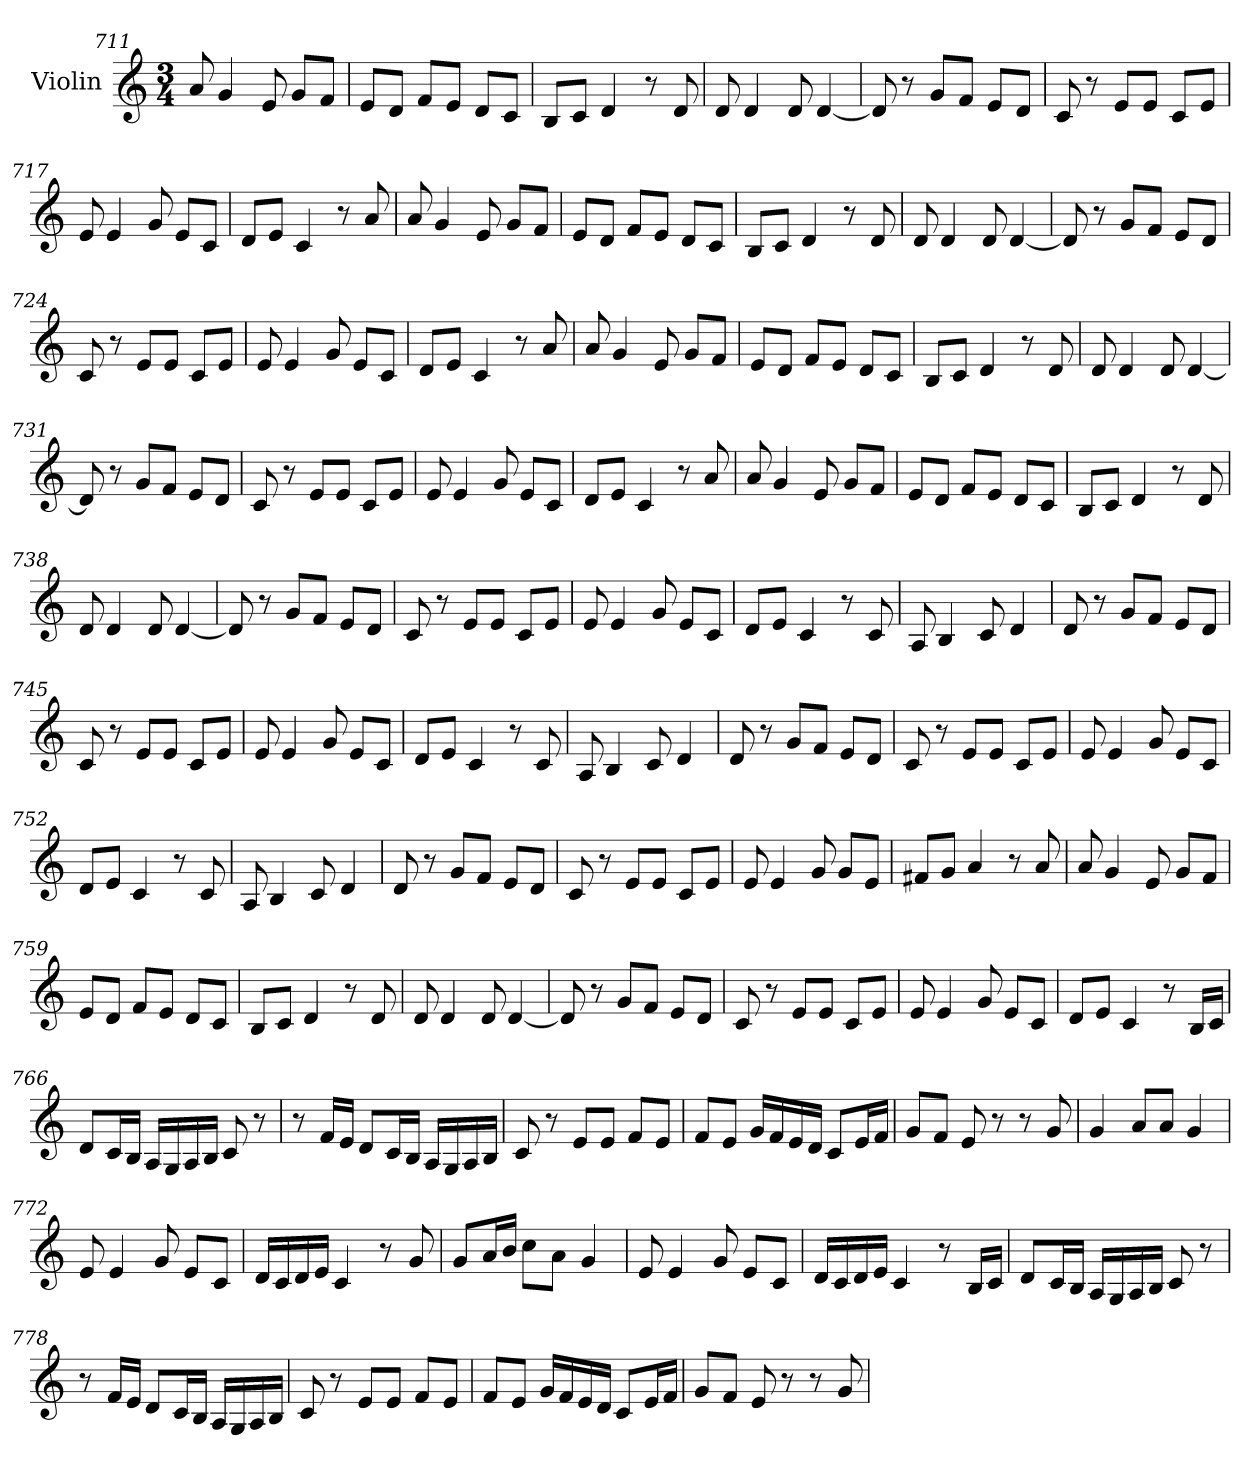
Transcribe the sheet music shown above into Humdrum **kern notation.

**kern
*part1
*staff1
*I"Violin
*clefG2
*k[]
*M3/4
=711
8a/
4g/
8e/
8g/L
8f/J
=712
8e/L
8d/J
8f/L
8e/J
8d/L
8c/J
=713
8B/L
8c/J
4d/
8r
8d/
=714
8d/
4d/
8d/
[4d/
=715
8d/]
8r
8g/L
8f/J
8e/L
8d/J
!!LO:LB:g=z
=716
8c/
8r
8e/L
8e/J
8c/L
8e/J
=717
8e/
4e/
8g/
8e/L
8c/J
=718
8d/L
8e/J
4c/
8r
8a/
=719
8a/
4g/
8e/
8g/L
8f/J
=720
8e/L
8d/J
8f/L
8e/J
8d/L
8c/J
=721
8B/L
8c/J
4d/
8r
8d/
!!LO:PB:g=z
=722
8d/
4d/
8d/
[4d/
=723
8d/]
8r
8g/L
8f/J
8e/L
8d/J
=724
8c/
8r
8e/L
8e/J
8c/L
8e/J
=725
8e/
4e/
8g/
8e/L
8c/J
=726
8d/L
8e/J
4c/
8r
8a/
=727
8a/
4g/
8e/
8g/L
8f/J
!!LO:LB:g=z
=728
8e/L
8d/J
8f/L
8e/J
8d/L
8c/J
=729
8B/L
8c/J
4d/
8r
8d/
=730
8d/
4d/
8d/
[4d/
=731
8d/]
8r
8g/L
8f/J
8e/L
8d/J
=732
8c/
8r
8e/L
8e/J
8c/L
8e/J
=733
8e/
4e/
8g/
8e/L
8c/J
!!LO:LB:g=z
=734
8d/L
8e/J
4c/
8r
8a/
=735
8a/
4g/
8e/
8g/L
8f/J
=736
8e/L
8d/J
8f/L
8e/J
8d/L
8c/J
=737
8B/L
8c/J
4d/
8r
8d/
=738
8d/
4d/
8d/
[4d/
=739
8d/]
8r
8g/L
8f/J
8e/L
8d/J
!!LO:LB:g=z
=740
8c/
8r
8e/L
8e/J
8c/L
8e/J
=741
8e/
4e/
8g/
8e/L
8c/J
=742
8d/L
8e/J
4c/
8r
8c/
=743
8A/
4B/
8c/
4d/
=744
8d/
8r
8g/L
8f/J
8e/L
8d/J
=745
8c/
8r
8e/L
8e/J
8c/L
8e/J
!!LO:LB:g=z
=746
8e/
4e/
8g/
8e/L
8c/J
=747
8d/L
8e/J
4c/
8r
8c/
=748
8A/
4B/
8c/
4d/
=749
8d/
8r
8g/L
8f/J
8e/L
8d/J
=750
8c/
8r
8e/L
8e/J
8c/L
8e/J
=751
8e/
4e/
8g/
8e/L
8c/J
!!LO:LB:g=z
=752
8d/L
8e/J
4c/
8r
8c/
=753
8A/
4B/
8c/
4d/
=754
8d/
8r
8g/L
8f/J
8e/L
8d/J
=755
8c/
8r
8e/L
8e/J
8c/L
8e/J
=756
8e/
4e/
8g/
8g/L
8e/J
=757
8f#X/L
8g/J
4a/
8r
8a/
!!LO:LB:g=z
=758
8a/
4g/
8e/
8g/L
8f/J
=759
8e/L
8d/J
8f/L
8e/J
8d/L
8c/J
=760
8B/L
8c/J
4d/
8r
8d/
=761
8d/
4d/
8d/
[4d/
=762
8d/]
8r
8g/L
8f/J
8e/L
8d/J
=763
8c/
8r
8e/L
8e/J
8c/L
8e/J
!!LO:LB:g=z
=764
8e/
4e/
8g/
8e/L
8c/J
=765
8d/L
8e/J
4c/
8r
16B/LL
16c/JJ
=766
8d/L
16c/L
16B/JJ
16A/LL
16G/
16A/
16B/JJ
8c/
8r
=767
8r
16f/LL
16e/JJ
8d/L
16c/L
16B/JJ
16A/LL
16G/
16A/
16B/JJ
=768
8c/
8r
8e/L
8e/J
8f/L
8e/J
!!LO:PB:g=z
=769
8f/L
8e/J
16g/LL
16f/
16e/
16d/JJ
8c/L
16e/L
16f/JJ
=770
8g/L
8f/J
8e/
8r
8r
8g/
=771
4g/
8a/L
8a/J
4g/
=772
8e/
4e/
8g/
8e/L
8c/J
=773
16d/LL
16c/
16d/
16e/JJ
4c/
8r
8g/
!!LO:LB:g=z
=774
8g/L
16a/L
16b/JJ
8cc\L
8a\J
4g/
=775
8e/
4e/
8g/
8e/L
8c/J
=776
16d/LL
16c/
16d/
16e/JJ
4c/
8r
16B/LL
16c/JJ
=777
8d/L
16c/L
16B/JJ
16A/LL
16G/
16A/
16B/JJ
8c/
8r
!!LO:LB:g=z
=778
8r
16f/LL
16e/JJ
8d/L
16c/L
16B/JJ
16A/LL
16G/
16A/
16B/JJ
=779
8c/
8r
8e/L
8e/J
8f/L
8e/J
=780
8f/L
8e/J
16g/LL
16f/
16e/
16d/JJ
8c/L
16e/L
16f/JJ
=781
8g/L
8f/J
8e/
8r
8r
8g/
=
*-
